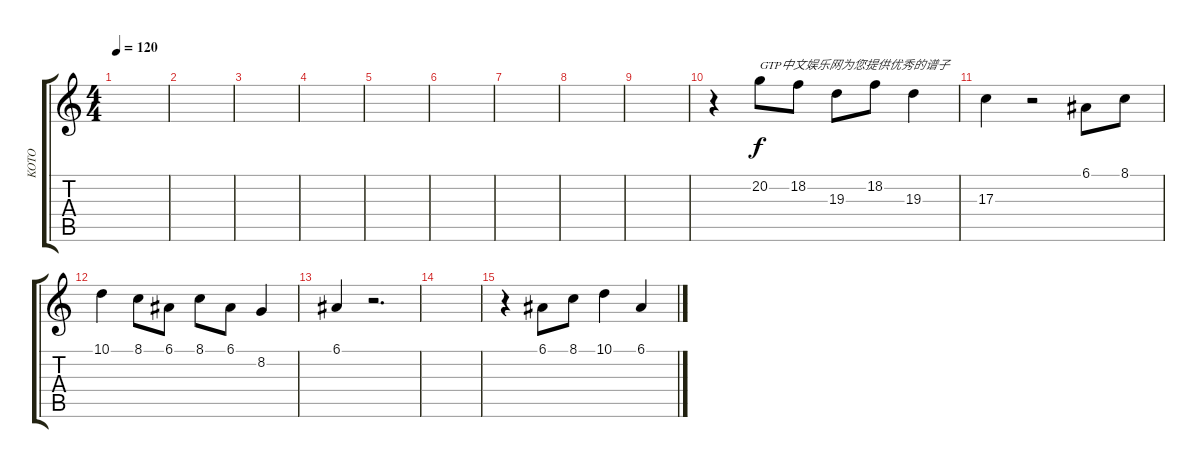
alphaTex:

\track ("KOTO" "KOTO") {instrument koto}
\staff {score tabs}
\tuning (E4 B3 G3 D3 A2 E2) {hide}
\ts (4 4)
\tempo 120
\clef g2
\ks c
|
|
|
|
|
|
|
|
|
r.4 20.2.8{txt "GTP中文娱乐网为您提供优秀的谱子"} 18.2.8 19.3.8 18.2.8 19.3.4 |
17.3.4 r.2 6.1.8 8.1.8 |
10.1.4 8.1.8 6.1.8 8.1.8 6.1.8 8.2.4 |
6.1.4 r.2{d} |
|
r.4 6.1.8 8.1.8 10.1.4 6.1.4
